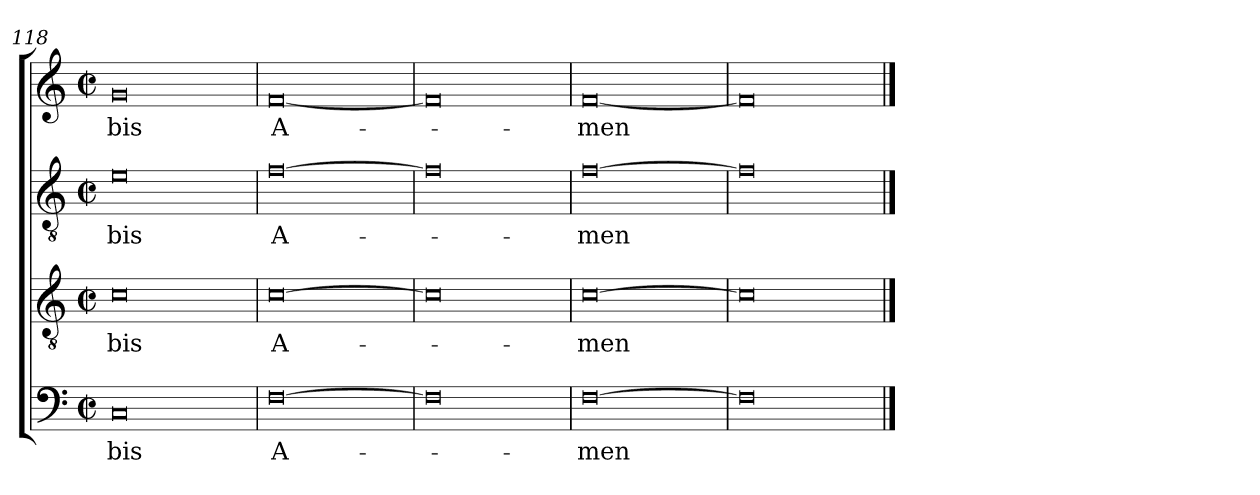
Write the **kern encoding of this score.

**kern	**text	**kern	**text	**kern	**text	**kern	**text
*part4	*part4	*part3	*part3	*part2	*part2	*part1	*part1
*staff4	*staff4	*staff3	*staff3	*staff2	*staff2	*staff1	*staff1
*clefF4	*	*clefGv2	*	*clefGv2	*	*	*
*M4/2	*	*M4/2	*	*M4/2	*	*M4/2	*
*met(c|)	*	*met(c|)	*	*met(c|)	*	*met(c|)	*
=118	=118	=118	=118	=118	=118	=118	=118
0C	-bis	0c	-bis	0e	-bis	0g	-bis
=119	=119	=119	=119	=119	=119	=119	=119
[0F	A-	[0c	A-	[0f	A-	[0f	A-
=120	=120	=120	=120	=120	=120	=120	=120
0F]	.	0c]	.	0f]	.	0f]	.
=121	=121	=121	=121	=121	=121	=121	=121
[0F	-men	[0c	-men	[0f	-men	[0f	-men
=122	=122	=122	=122	=122	=122	=122	=122
0F]	.	0c]	.	0f]	.	0f]	.
==	==	==	==	==	==	==	==
*-	*-	*-	*-	*-	*-	*-	*-
